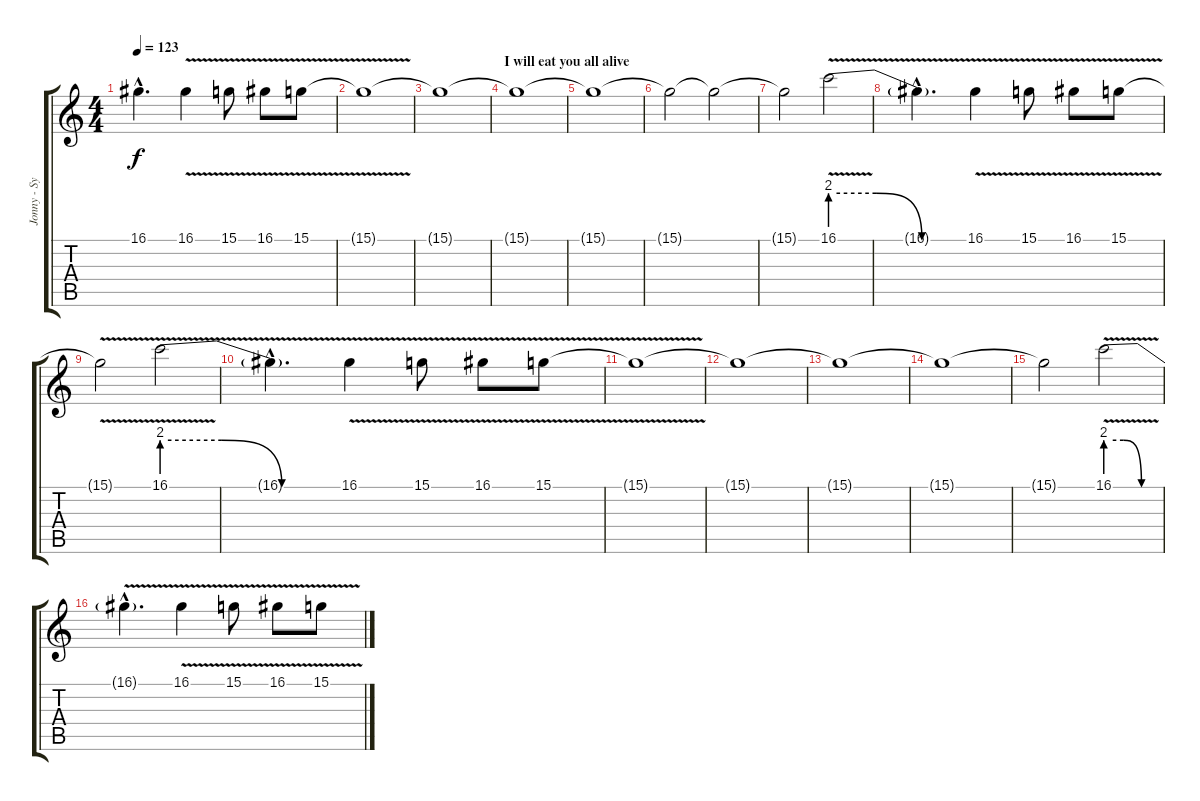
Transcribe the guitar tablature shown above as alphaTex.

\track ("Jonny - Synth" "Jonny - Sy") {instrument pad8sweep}
\staff {score tabs}
\tuning (E4 B3 G3 D3 A2 E2) {hide}
\ts (4 4)
\tempo 123
\clef g2
\ks c
16.1{hac t}.4{d dy f} 16.1{v}.4 15.1{v}.8 16.1{v}.8 15.1{v}.8 |
15.1{t}.1 |
15.1{t}.1 |
\section ("" "I will eat you all alive")
15.1{t}.1 |
15.1{t}.1 |
15.1{t}.2 15.1{t}.2 |
15.1{t}.2 16.1{be (custom 0 8 20 8 40 0 60 0) v}.2 |
16.1{hac t}.4{d} 16.1{v}.4 15.1{v}.8 16.1{v}.8 15.1{v}.8 |
15.1{t}.2 16.1{be (custom 0 8 20 8 40 0 60 0) v}.2 |
16.1{hac t}.4{d} 16.1{v}.4 15.1{v}.8 16.1{v}.8 15.1{v}.8 |
15.1{t}.1 |
15.1{t}.1 |
15.1{t}.1 |
15.1{t}.1 |
15.1{t}.2 16.1{be (custom 0 8 20 8 40 0 60 0) v}.2 |
16.1{hac t}.4{d} 16.1{v}.4 15.1{v}.8 16.1{v}.8 15.1{v}.8
